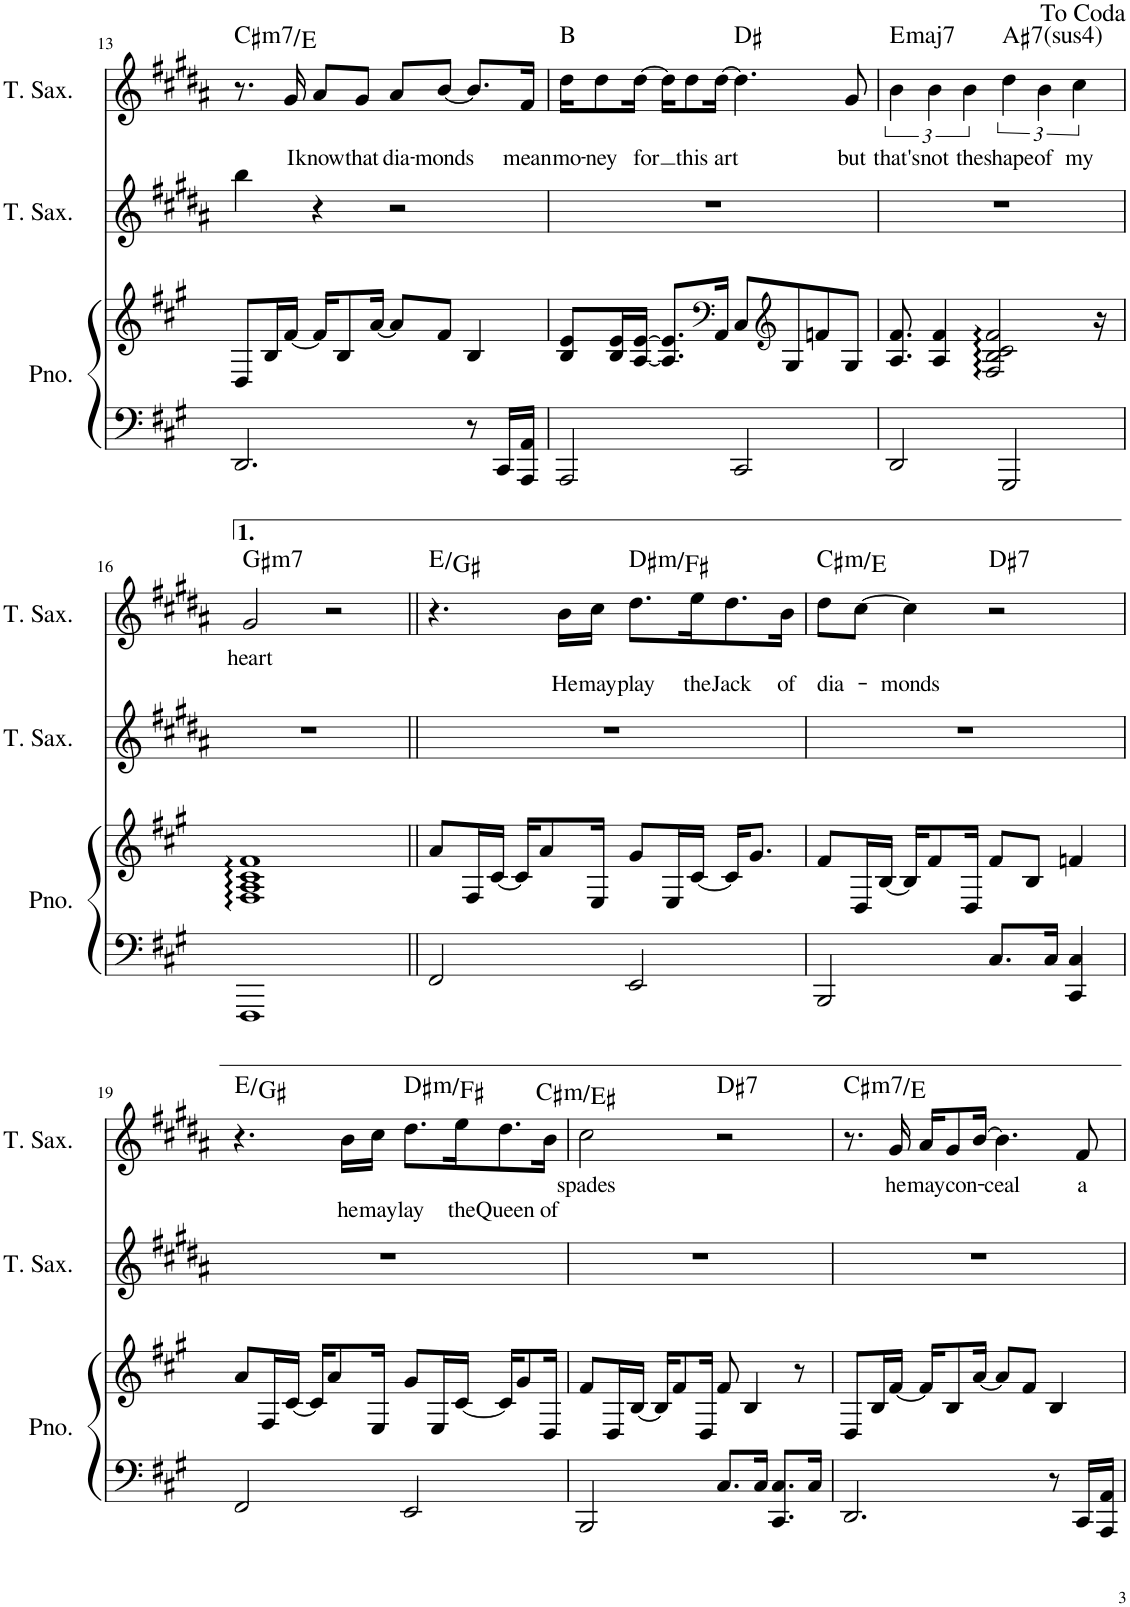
**kern	**kern	**kern	**kern	**text	**text	**harte
*part3	*part3	*part2	*part1	*part1	*part1	*part1
*staff4	*staff3	*staff2	*staff1	*staff1	*staff1	*
*I"Piano	*	*I"Tenor Saxophone	*I"Tenor Saxophone	*	*	*
*I'Pno.	*	*I'T. Sax.	*I'T. Sax.	*	*	*
!!LO:PB:g=z
*clefF4	*clefG2	*clefG2	*clefG2	*	*	*
*	*	*Trd8c14	*Trd8c14	*	*	*
*k[f#c#g#]	*k[f#c#g#]	*k[f#c#g#d#a#]	*k[f#c#g#d#a#]	*	*	*
*M4/4	*M4/4	*M4/4	*M4/4	*	*	*
=13	=13	=13	=13	=13	=13	=13
!	!	!	!	!	!	!LO:H:kt=m7
2.DD/	8D/L	4bb\	8.r	.	.	C#:min7/b3
.	16B/L	.	.	.	.	.
!	!	!	!	!LO:LY:b	!	!
.	[16f#/JJ	.	16g#/	I	.	.
!	!	!	!	!LO:LY:b	!	!
.	16f#/KL]	4r	8a#/L	know	.	.
.	8B/	.	.	.	.	.
!	!	!	!	!LO:LY:b	!	!
.	.	.	8g#/J	that	.	.
.	[16a/Jk	.	.	.	.	.
!	!	!	!	!LO:LY:b	!	!
.	8a/L]	2r	8a#/L	dia-	.	.
!	!	!	!	!LO:LY:b	!	!
.	8f#/J	.	[<8b/J	-monds	.	.
8r	4B/	.	8.b/L]	.	.	.
16CC#/LL	.	.	.	.	.	.
!	!	!	!	!LO:LY:b	!	!
16AAA/ 16AA/JJ	.	.	16f#/Jk	mean	.	.
=14	=14	=14	=14	=14	=14	=14
!	!	!	!	!LO:LY:b	!	!
2AAA/	8B/ 8e/L	1r	16dd#\KL	mo-	.	B:maj
!	!	!	!	!LO:LY:b	!	!
.	.	.	8dd#\	-ney	.	.
.	16B/ 16e/L	.	.	.	.	.
!	!	!	!	!LO:LY:b	!	!
.	[16A/ [16e/JJ	.	[>16dd#\Jk	for	.	.
.	8.A/] 8.e/]L	.	16dd#\KL]	.	.	.
!	!	!	!	!LO:LY:b	!	!
.	.	.	8dd#\	this	.	.
*	*clefF4	*	*	*	*	*
!	!	!	!	!LO:LY:b	!	!
.	16AA/Jk	.	[>16dd#\Jk	art	.	.
2CC#/	8C#/L	.	4.dd#\]	.	.	D#:maj
*	*clefG2	*	*	*	*	*
.	8G#/	.	.	.	.	.
.	8fn/	.	.	.	.	.
!	!	!	!	!LO:LY:b	!	!
.	8G#/J	.	8g#/	but	.	.
=15	=15	=15	=15	=15	=15	=15
!	!	!	!	!LO:LY:b	!	!LO:H:kt=maj7
2DD/	8.A/ 8.f#/	1r	6b\	that's	.	E:maj7
!	!	!	!	!LO:LY:b	!	!
.	.	.	6b\	not	.	.
.	4A/ 4f#/	.	.	.	.	.
!	!	!	!	!LO:LY:b	!	!
.	.	.	6b\	the	.	.
.	2F#/ 2B/ 2c#/ 2f#/	.	.	.	.	.
!	!	!	!	!LO:LY:b	!	!LO:H:kt=74
2GGG#/	.	.	6dd#\	shape	.	A#:sus4(7)
!	!	!	!	!LO:LY:b	!	!
.	.	.	6b\	of	.	.
!	!	!	!	!LO:LY:b	!	!
.	.	.	6cc#\	my	.	.
.	16r	.	.	.	.	.
!!LO:LB:g=z
=16	=16	=16	=16	=16	=16	=16
!	!	!	!	!LO:LY:b	!	!LO:H:kt=m7
1FFF#	1F# 1A 1c# 1f#	1r	2g#/	heart	.	G#:min7
.	.	.	2r	.	.	.
=17||	=17||	=17||	=17||	=17||	=17||	=17||
2FF#/	8a/L	1r	4.r	.	.	E:maj/3
.	16F#/L	.	.	.	.	.
.	[16c#/JJ	.	.	.	.	.
.	16c#/KL]	.	.	.	.	.
.	8a/	.	.	.	.	.
!	!	!	!	!	!LO:LY:b	!
.	.	.	16b\LL	.	He	.
!	!	!	!	!	!LO:LY:b	!
.	16E/Jk	.	16cc#\JJ	.	may	.
!	!	!	!	!	!LO:LY:b	!LO:H:kt=m
2EE/	8g#/L	.	8.dd#\L	.	play	D#:min/b3
.	16E/L	.	.	.	.	.
!	!	!	!	!	!LO:LY:b	!
.	[16c#/JJ	.	16ee\K	.	the	.
!	!	!	!	!	!LO:LY:b	!
.	16c#/KL]	.	8.dd#\	.	Jack	.
.	8.g#/J	.	.	.	.	.
!	!	!	!	!	!LO:LY:b	!
.	.	.	16b\Jk	.	of	.
=18	=18	=18	=18	=18	=18	=18
!	!	!	!	!	!LO:LY:b	!LO:H:kt=m
2BBB/	8f#/L	1r	8dd#\L	.	dia-	C#:min/b3
.	16D/L	.	[>8cc#\J	.	.	.
.	[16B/JJ	.	.	.	.	.
!	!	!	!	!	!LO:LY:b	!
.	16B/KL]	.	4cc#\]	.	-monds	.
.	8f#/	.	.	.	.	.
.	16D/Jk	.	.	.	.	.
!	!	!	!	!	!	!LO:H:kt=7
8.C#/L	8f#/L	.	2r	.	.	D#:7
.	8B/J	.	.	.	.	.
16C#/Jk	.	.	.	.	.	.
4CC#/ 4C#/	4fn/	.	.	.	.	.
!!LO:LB:g=z
=19	=19	=19	=19	=19	=19	=19
2FF#/	8a/L	1r	4.r	.	.	E:maj/3
.	16F#/L	.	.	.	.	.
.	[16c#/JJ	.	.	.	.	.
.	16c#/KL]	.	.	.	.	.
.	8a/	.	.	.	.	.
!	!	!	!	!	!LO:LY:b	!
.	.	.	16b\LL	.	he	.
!	!	!	!	!	!LO:LY:b	!
.	16E/Jk	.	16cc#\JJ	.	may	.
!	!	!	!	!	!LO:LY:b	!LO:H:kt=m
2EE/	8g#/L	.	8.dd#\L	.	lay	D#:min/b3
.	16E/L	.	.	.	.	.
!	!	!	!	!	!LO:LY:b	!
.	[16c#/JJ	.	16ee\K	.	the	.
!	!	!	!	!	!LO:LY:b	!
.	16c#/KL]	.	8.dd#\	.	Queen	.
.	8g#/	.	.	.	.	.
!	!	!	!	!	!LO:LY:b	!
.	16D/Jk	.	16b\Jk	.	of	.
=20	=20	=20	=20	=20	=20	=20
!	!	!	!	!LO:LY:b	!	!LO:H:kt=m
2BBB/	8f#/L	1r	2cc#\	spades	.	C#:min/3
.	16D/L	.	.	.	.	.
.	[16B/JJ	.	.	.	.	.
.	16B/KL]	.	.	.	.	.
.	8f#/	.	.	.	.	.
.	16D/Jk	.	.	.	.	.
!	!	!	!	!	!	!LO:H:kt=7
8.C#/L	8f#/	.	2r	.	.	D#:7
.	4B/	.	.	.	.	.
16C#/Jk	.	.	.	.	.	.
8.CC#/ 8.C#/L	.	.	.	.	.	.
.	8r	.	.	.	.	.
16C#/Jk	.	.	.	.	.	.
=21	=21	=21	=21	=21	=21	=21
!	!	!	!	!	!	!LO:H:kt=m7
2.DD/	8D/L	1r	8.r	.	.	C#:min7/b3
.	16B/L	.	.	.	.	.
!	!	!	!	!LO:LY:b	!	!
.	[16f#/JJ	.	16g#/	he	.	.
!	!	!	!	!LO:LY:b	!	!
.	16f#/KL]	.	16a#/KL	may	.	.
!	!	!	!	!LO:LY:b	!	!
.	8B/	.	8g#/	con-	.	.
.	[16a/Jk	.	[>16b/Jk	.	.	.
!	!	!	!	!LO:LY:b	!	!
.	8a/L]	.	4.b\]	-ceal	.	.
.	8f#/J	.	.	.	.	.
8r	4B/	.	.	.	.	.
!	!	!	!	!LO:LY:b	!	!
16CC#/LL	.	.	8f#/	a	.	.
16AAA/ 16AA/JJ	.	.	.	.	.	.
=	=	=	=	=	=	=
*-	*-	*-	*-	*-	*-	*-
